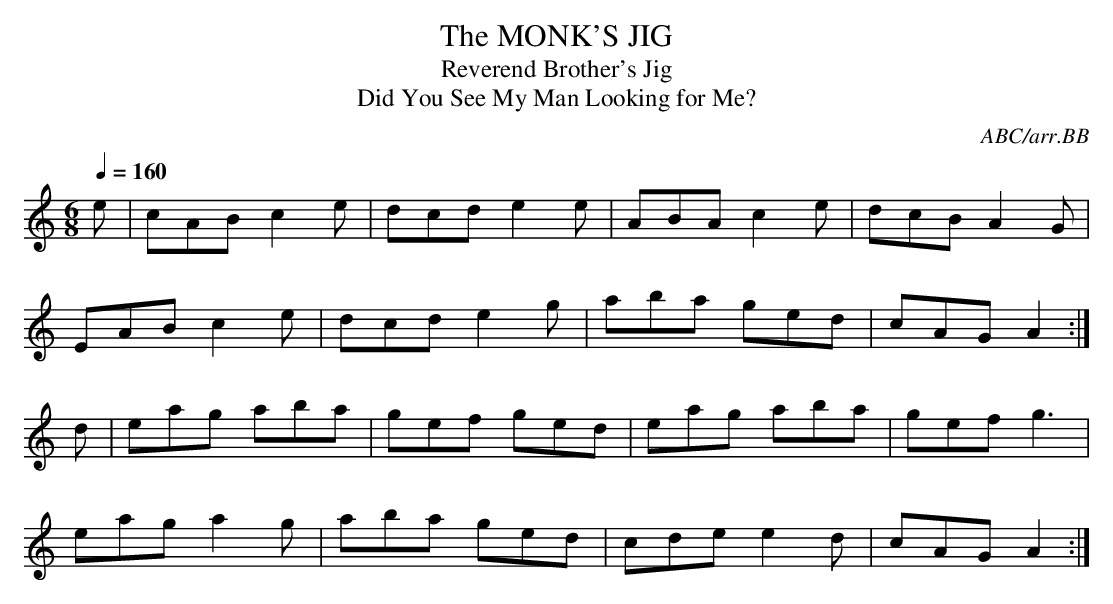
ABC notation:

X:1
T:MONK'S JIG, The
T:Reverend Brother's Jig
T:Did You See My Man Looking for Me?
C:ABC/arr.BB
Q:1/4=160
L:1/8
M:6/8
K:Am
e|cAB c2e|dcd e2e|ABA c2e|dcB A2G|
EAB c2e|dcd e2g|aba ged|cAG A2:|
d|eag aba|gef ged|eag aba|gef g3|
eag a2g|aba ged|cde e2d|cAG A2:|
